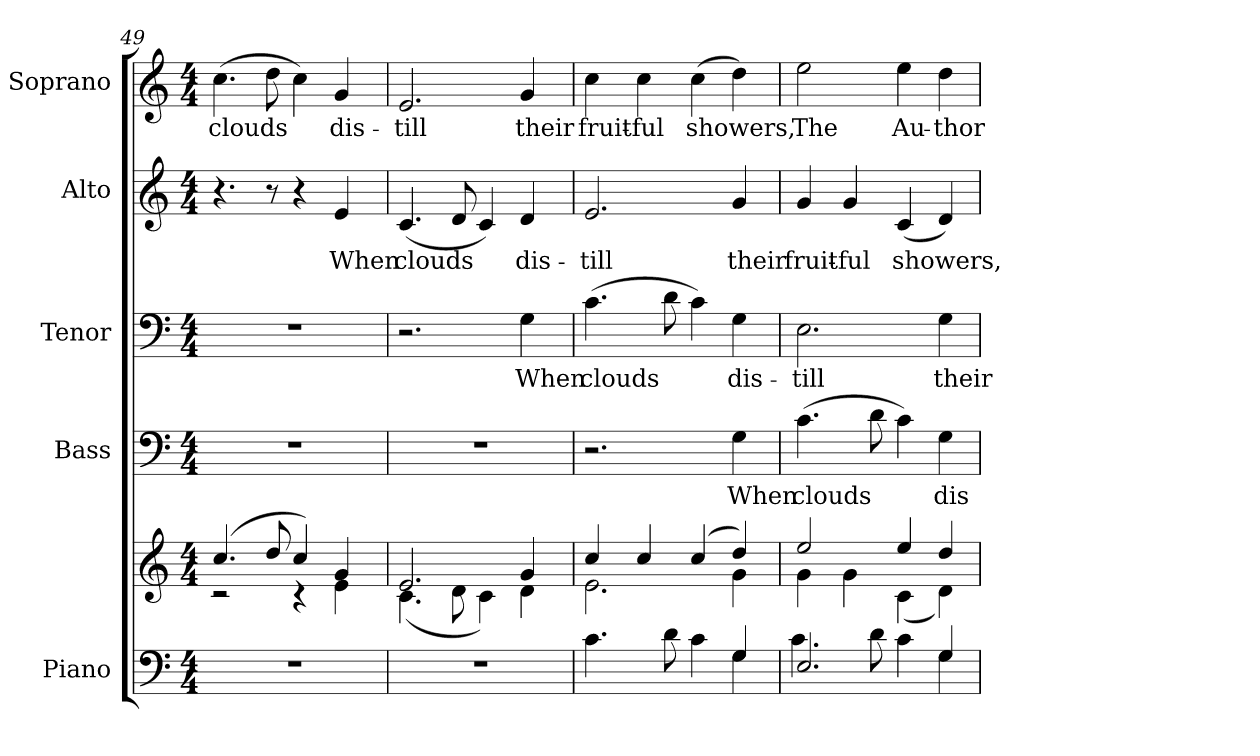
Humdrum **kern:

**kern	**kern	**kern	**text	**kern	**text	**kern	**text	**kern	**text
*part5	*part5	*part4	*part4	*part3	*part3	*part2	*part2	*part1	*part1
*staff6	*staff5	*staff4	*staff4	*staff3	*staff3	*staff2	*staff2	*staff1	*staff1
*I"Piano	*	*I"Bass	*	*I"Tenor	*	*I"Alto	*	*I"Soprano	*
*I'Pno.	*	*I'B.	*	*I'T.	*	*I'A.	*	*I'S.	*
*clefF4	*clefG2	*clefF4	*	*clefF4	*	*clefG2	*	*clefG2	*
*k[]	*k[]	*k[]	*	*k[]	*	*k[]	*	*k[]	*
*C:	*C:	*C:	*	*C:	*	*C:	*	*C:	*
*M4/4	*M4/4	*M4/4	*	*M4/4	*	*M4/4	*	*M4/4	*
=49	=49	=49	=49	=49	=49	=49	=49	=49	=49
*	*^	*	*	*	*	*	*	*	*
!	!	!	!	!	!	!	!	!	!	!LO:LY:b:color=#000000
1r	(4.cci/	2r	1r	.	1r	.	4.r	.	(4.cci\	clouds
.	8ddi/	.	.	.	.	.	8r	.	8ddi\	.
.	4cci/)	4r	.	.	.	.	4r	.	4cci\)	.
!	!	!	!	!	!	!	!	!LO:LY:b:color=#000000	!	!
!	!	!	!	!	!	!	!	!	!	!LO:LY:b:color=#000000
.	4gi/	4ei\	.	.	.	.	4ei/	When	4gi/	dis-
=50	=50	=50	=50	=50	=50	=50	=50	=50	=50	=50
!	!	!	!	!	!	!	!	!LO:LY:b:color=#000000	!	!
!	!	!	!	!	!	!	!	!	!	!LO:LY:b:color=#000000
1r	2.ei/	(4.ci\	1r	.	2.r	.	(4.ci/	clouds	2.ei/	-till
.	.	8di\	.	.	.	.	8di/	.	.	.
.	.	4ci\)	.	.	.	.	4ci/)	.	.	.
!	!	!	!	!	!	!LO:LY:b:color=#000000	!	!	!	!
!	!	!	!	!	!	!	!	!LO:LY:b:color=#000000	!	!
!	!	!	!	!	!	!	!	!	!	!LO:LY:b:color=#000000
.	4gi/	4di\	.	.	4Gi\	When	4di/	dis-	4gi/	their
=51	=51	=51	=51	=51	=51	=51	=51	=51	=51	=51
*^	*	*	*	*	*	*	*	*	*	*
!	!	!	!	!	!	!	!LO:LY:b:color=#000000	!	!	!	!
!	!	!	!	!	!	!	!	!	!LO:LY:b:color=#000000	!	!
!	!	!	!	!	!	!	!	!	!	!	!LO:LY:b:color=#000000
4.ci\	2.ryy	4cci/	2.ei\	2.r	.	(4.ci\	clouds	2.ei/	-till	4cci\	fruit-
!	!	!	!	!	!	!	!	!	!	!	!LO:LY:b:color=#000000
.	.	4cci/	.	.	.	.	.	.	.	4cci\	-ful
8di\	.	.	.	.	.	8di\	.	.	.	.	.
!	!	!	!	!	!	!	!	!	!	!	!LO:LY:b:color=#000000
4ci\	.	(4cci/	.	.	.	4ci\)	.	.	.	(4cci\	showers,
!	!	!	!	!	!LO:LY:b:color=#000000	!	!	!	!	!	!
!	!	!	!	!	!	!	!LO:LY:b:color=#000000	!	!	!	!
!	!	!	!	!	!	!	!	!	!LO:LY:b:color=#000000	!	!
4Gi/	4Gi\	4ddi/)	4gi\	4Gi\	When	4Gi\	dis-	4gi/	their	4ddi\)	.
=52	=52	=52	=52	=52	=52	=52	=52	=52	=52	=52	=52
!	!	!	!	!	!LO:LY:b:color=#000000	!	!	!	!	!	!
!	!	!	!	!	!	!	!LO:LY:b:color=#000000	!	!	!	!
!	!	!	!	!	!	!	!	!	!LO:LY:b:color=#000000	!	!
!	!	!	!	!	!	!	!	!	!	!	!LO:LY:b:color=#000000
2.Ei/	4.ci\	2eei/	4gi\	(4.ci\	clouds	2.Ei\	-till	4gi/	fruit-	2eei\	The
!	!	!	!	!	!	!	!	!	!LO:LY:b:color=#000000	!	!
.	.	.	4gi\	.	.	.	.	4gi/	-ful	.	.
.	8di\	.	.	8di\	.	.	.	.	.	.	.
!	!	!	!	!	!	!	!	!	!LO:LY:b:color=#000000	!	!
!	!	!	!	!	!	!	!	!	!	!	!LO:LY:b:color=#000000
.	4ci\	4eei/	(4ci\	4ci\)	.	.	.	(4ci/	showers,	4eei\	Au-
!	!	!	!	!	!LO:LY:b:color=#000000	!	!	!	!	!	!
!	!	!	!	!	!	!	!LO:LY:b:color=#000000	!	!	!	!
!	!	!	!	!	!	!	!	!	!	!	!LO:LY:b:color=#000000
4Gi/	4Gi\	4ddi/	4di\)	4Gi\	dis-	4Gi\	their	4di/)	.	4ddi\	-thor
*v	*v	*	*	*	*	*	*	*	*	*	*
*	*v	*v	*	*	*	*	*	*	*	*
=	=	=	=	=	=	=	=	=	=
*-	*-	*-	*-	*-	*-	*-	*-	*-	*-
